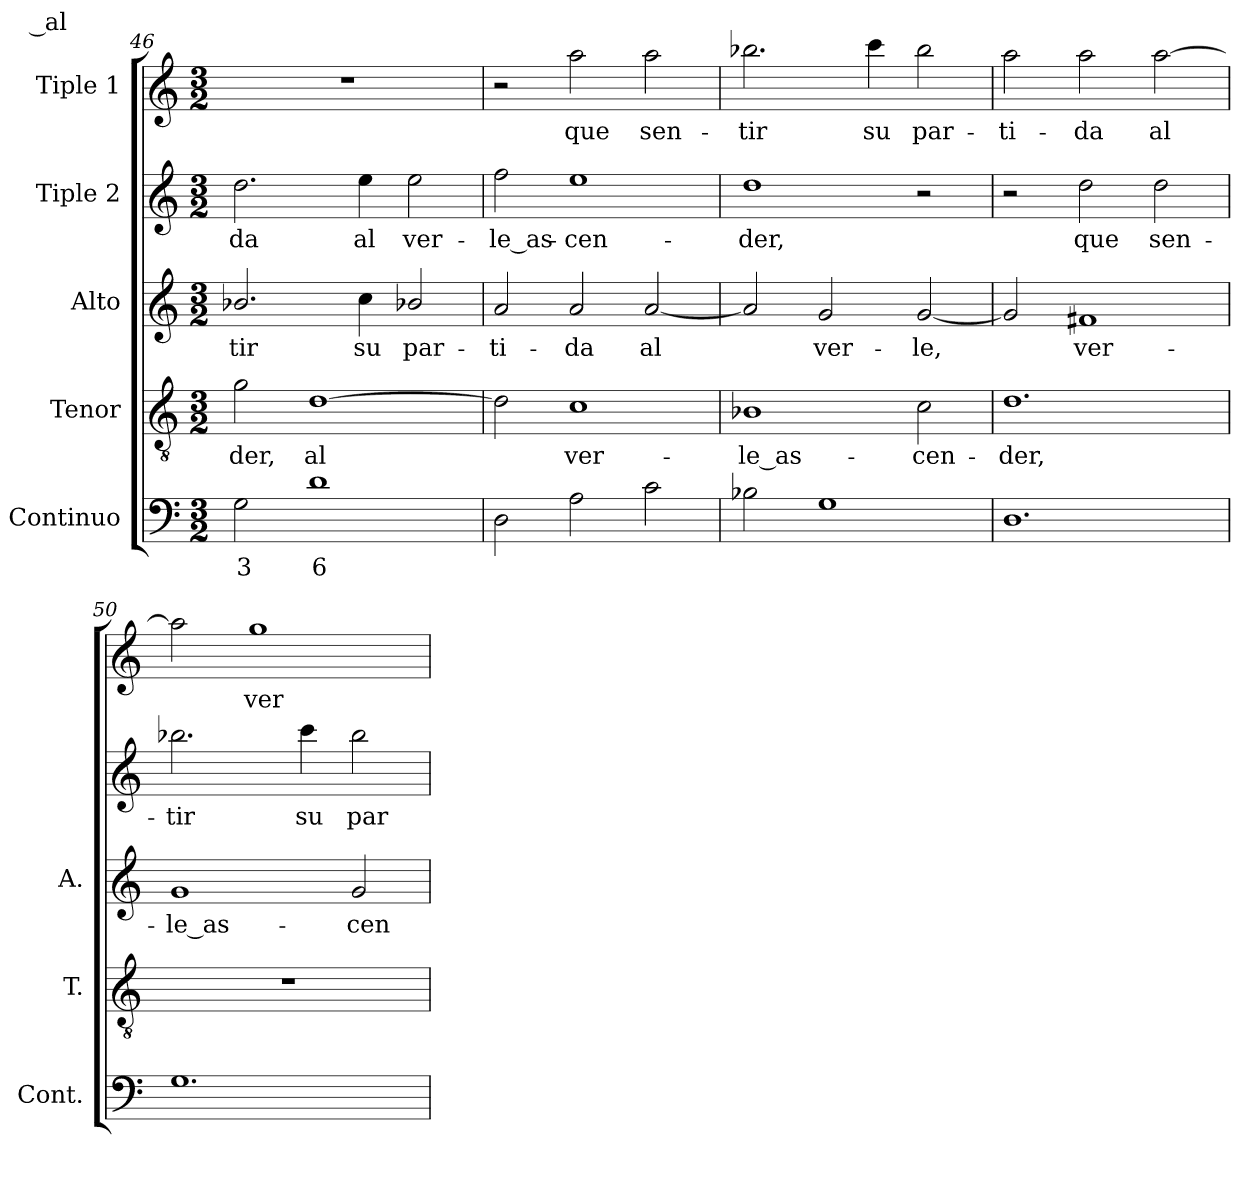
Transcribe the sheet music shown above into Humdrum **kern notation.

**kern	**text	**kern	**text	**kern	**text	**kern	**text	**kern	**text
*part5	*part5	*part4	*part4	*part3	*part3	*part2	*part2	*part1	*part1
*staff5	*staff5	*staff4	*staff4	*staff3	*staff3	*staff2	*staff2	*staff1	*staff1
*I"Continuo	*	*I"Tenor	*	*I"Alto	*	*I"Tiple 2	*	*I"Tiple 1	*
*I'Cont.	*	*I'T.	*	*I'A.	*	*	*	*	*
*clefF4	*	*clefGv2	*	*clefG2	*	*clefG2	*	*clefG2	*
*	*	*ITrd7c12	*	*	*	*	*	*	*
*k[]	*	*k[]	*	*k[]	*	*k[]	*	*k[]	*
*C:	*	*C:	*	*C:	*	*C:	*	*C:	*
*M3/2	*	*M3/2	*	*M3/2	*	*M3/2	*	*M3/2	*
=46	=46	=46	=46	=46	=46	=46	=46	=46	=46
!	!LO:LY:b:color=#000000	!	!	!	!	!	!	!	!
!	!	!	!LO:LY:b:color=#000000	!	!	!	!	!	!
!	!	!	!	!	!LO:LY:b:color=#000000	!	!	!	!
!	!	!	!	!	!	!	!LO:LY:b:color=#000000	!LO:N:vis=1	!
2Gi\	3	2Gi\	-der,	2.b-Xi/	-tir	2.ddi\	-da	1.r	.
!	!LO:LY:b:color=#000000	!	!	!	!	!	!	!	!
!	!	!	!LO:LY:b:color=#000000	!	!	!	!	!	!
1di	6	[1Di	al	.	.	.	.	.	.
!	!	!	!	!	!LO:LY:b:color=#000000	!	!	!	!
!	!	!	!	!	!	!	!LO:LY:b:color=#000000	!	!
.	.	.	.	4cci\	su	4eei\	al	.	.
!	!	!	!	!	!LO:LY:b:color=#000000	!	!	!	!
!	!	!	!	!	!	!	!LO:LY:b:color=#000000	!	!
.	.	.	.	2b-Xi/	par-	2eei\	ver-	.	.
=47	=47	=47	=47	=47	=47	=47	=47	=47	=47
!	!	!	!	!	!LO:LY:b:color=#000000	!	!	!	!
!	!	!	!	!	!	!	!LO:LY:b:color=#000000	!	!
2Di\	.	2Di\]	.	2ai/	-ti-	2ffi\	-le_as-	2r	.
!	!	!	!LO:LY:b:color=#000000	!	!	!	!	!	!
!	!	!	!	!	!LO:LY:b:color=#000000	!	!	!	!
!	!	!	!	!	!	!	!LO:LY:b:color=#000000	!	!
!	!	!	!	!	!	!	!	!	!LO:LY:b:color=#000000
2Ai\	.	1Ci	ver-	2ai/	-da	1eei	-cen-	2aai\	que
!	!	!	!	!	!LO:LY:b:color=#000000	!	!	!	!
!	!	!	!	!	!	!	!	!	!LO:LY:b:color=#000000
2ci\	.	.	.	[2ai/	al	.	.	2aai\	sen-
=48	=48	=48	=48	=48	=48	=48	=48	=48	=48
!	!	!	!LO:LY:b:color=#000000	!	!	!	!	!	!
!	!	!	!	!	!	!	!LO:LY:b:color=#000000	!	!
!	!	!	!	!	!	!	!	!	!LO:LY:b:color=#000000
2B-Xi\	.	1BB-Xi	-le_as-	2ai/]	.	1ddi	-der,	2.bb-Xi\	-tir
!	!	!	!	!	!LO:LY:b:color=#000000	!	!	!	!
1Gi	.	.	.	2gi/	ver-	.	.	.	.
!	!	!	!	!	!	!	!	!	!LO:LY:b:color=#000000
.	.	.	.	.	.	.	.	4ccci\	su
!	!	!	!LO:LY:b:color=#000000	!	!	!	!	!	!
!	!	!	!	!	!LO:LY:b:color=#000000	!	!	!	!
!	!	!	!	!	!	!	!	!	!LO:LY:b:color=#000000
.	.	2Ci\	-cen-	[2gi/	-le,	2r	.	2bb-i\	par-
=49	=49	=49	=49	=49	=49	=49	=49	=49	=49
!	!	!	!LO:LY:b:color=#000000	!	!	!	!	!	!
!	!	!	!	!	!LO:LY:b:color=#000000	!	!	!	!
!	!	!	!	!	!	!	!	!	!LO:LY:b:color=#000000
1.Di	.	1.Di	-der,	2gi/]	_al	2r	.	2aai\	-ti-
!	!	!	!	!	!LO:LY:b:color=#000000	!	!	!	!
!	!	!	!	!	!	!	!LO:LY:b:color=#000000	!	!
!	!	!	!	!	!	!	!	!	!LO:LY:b:color=#000000
.	.	.	.	1f#Xi	ver-	2ddi\	que	2aai\	-da
!	!	!	!	!	!	!	!LO:LY:b:color=#000000	!	!
!	!	!	!	!	!	!	!	!	!LO:LY:b:color=#000000
.	.	.	.	.	.	2ddi\	sen-	[2aai\	al
!!LO:PB:g=z
=50	=50	=50	=50	=50	=50	=50	=50	=50	=50
!	!	!LO:N:vis=1	!	!	!	!	!	!	!
!	!	!	!	!	!LO:LY:b:color=#000000	!	!	!	!
!	!	!	!	!	!	!	!LO:LY:b:color=#000000	!	!
1.Gi	.	1.r	.	1gi	-le_as-	2.bb-Xi\	-tir	2aai\]	.
!	!	!	!	!	!	!	!	!	!LO:LY:b:color=#000000
.	.	.	.	.	.	.	.	1ggi	ver-
!	!	!	!	!	!	!	!LO:LY:b:color=#000000	!	!
.	.	.	.	.	.	4ccci\	su	.	.
!	!	!	!	!	!LO:LY:b:color=#000000	!	!	!	!
!	!	!	!	!	!	!	!LO:LY:b:color=#000000	!	!
.	.	.	.	2gi/	-cen-	2bb-i\	par-	.	.
=	=	=	=	=	=	=	=	=	=
*-	*-	*-	*-	*-	*-	*-	*-	*-	*-
